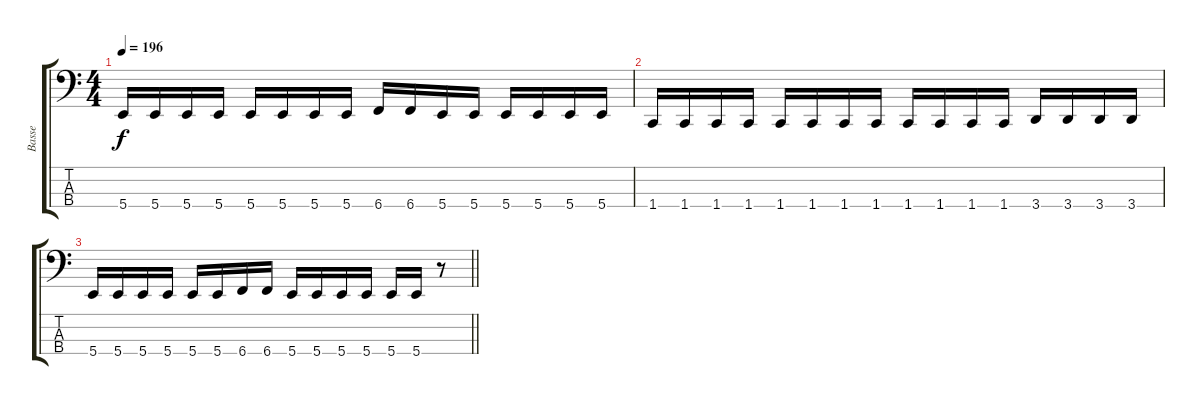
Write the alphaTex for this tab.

\track ("Basse" "Basse") {instrument electricbassfinger}
\staff {score tabs}
\tuning (E2 B1 Gb1 B0) {hide}
\ts (4 4)
\tempo 196
\clef f4
\ks c
5.4.16{dy f} 5.4.16 5.4.16 5.4.16 5.4.16 5.4.16 5.4.16 5.4.16 6.4.16 6.4.16 5.4.16 5.4.16 5.4.16 5.4.16 5.4.16 5.4.16 |
1.4.16 1.4.16 1.4.16 1.4.16 1.4.16 1.4.16 1.4.16 1.4.16 1.4.16 1.4.16 1.4.16 1.4.16 3.4.16 3.4.16 3.4.16 3.4.16 |
\barLineRight lightlight
5.4.16 5.4.16 5.4.16 5.4.16 5.4.16 5.4.16 6.4.16 6.4.16 5.4.16 5.4.16 5.4.16 5.4.16 5.4.16 5.4.16 r.8
